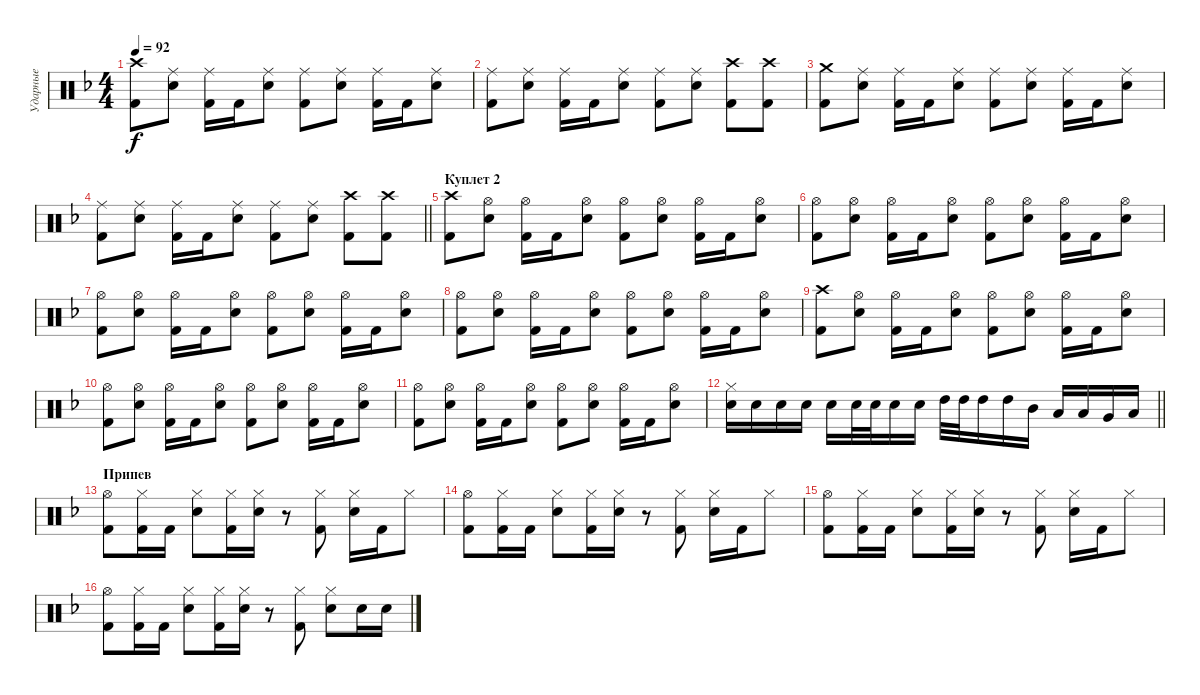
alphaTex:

\track ("Ударные" "Ударные") {instrument percussion}
\staff {score}
\articulation defaults
\ts (4 4)
\tempo 92
\clef neutral
\ks dminor
("Kick (hit) 2" "Crash high (hit)").8{dy f} ("Snare (hit) 2" "Ride (middle)").8 ("Kick (hit) 2" "Ride (middle)").16 "Kick (hit) 2".16 ("Snare (hit) 2" "Ride (middle)").8 ("Kick (hit) 2" "Ride (middle)").8 ("Snare (hit) 2" "Ride (middle)").8 ("Kick (hit) 2" "Ride (middle)").16 "Kick (hit) 2".16 ("Snare (hit) 2" "Ride (middle)").8 |
("Kick (hit) 2" "Ride (middle)").8 ("Snare (hit) 2" "Ride (middle)").8 ("Kick (hit) 2" "Ride (middle)").16 "Kick (hit) 2".16 ("Snare (hit) 2" "Ride (middle)").8 ("Kick (hit) 2" "Ride (middle)").8 ("Snare (hit) 2" "Ride (middle)").8 ("Kick (hit) 2" "Crash high (hit)").8 ("Kick (hit) 2" "Crash high (hit)").8 |
("Kick (hit) 2" "Crash medium (hit)").8 ("Snare (hit) 2" "Ride (middle)").8 ("Kick (hit) 2" "Ride (middle)").16 "Kick (hit) 2".16 ("Snare (hit) 2" "Ride (middle)").8 ("Kick (hit) 2" "Ride (middle)").8 ("Snare (hit) 2" "Ride (middle)").8 ("Kick (hit) 2" "Ride (middle)").16 "Kick (hit) 2".16 ("Snare (hit) 2" "Ride (middle)").8 |
\barLineRight lightlight
("Kick (hit) 2" "Ride (middle)").8 ("Snare (hit) 2" "Ride (middle)").8 ("Kick (hit) 2" "Ride (middle)").16 "Kick (hit) 2".16 ("Snare (hit) 2" "Ride (middle)").8 ("Kick (hit) 2" "Ride (middle)").8 ("Snare (hit) 2" "Ride (middle)").8 ("Kick (hit) 2" "Crash high (hit)").8 ("Kick (hit) 2" "Crash high (hit)").8 |
\section ("" "Куплет 2")
("Kick (hit) 2" "Crash high (hit)").8 ("Snare (hit) 2" "Hi-Hat (open)").8 ("Kick (hit) 2" "Hi-Hat (open)").16 "Kick (hit) 2".16 ("Snare (hit) 2" "Hi-Hat (open)").8 ("Kick (hit) 2" "Hi-Hat (open)").8 ("Snare (hit) 2" "Hi-Hat (open)").8 ("Kick (hit) 2" "Hi-Hat (open)").16 "Kick (hit) 2".16 ("Snare (hit) 2" "Hi-Hat (open)").8 |
("Kick (hit) 2" "Hi-Hat (open)").8 ("Snare (hit) 2" "Hi-Hat (open)").8 ("Kick (hit) 2" "Hi-Hat (open)").16 "Kick (hit) 2".16 ("Snare (hit) 2" "Hi-Hat (open)").8 ("Kick (hit) 2" "Hi-Hat (open)").8 ("Snare (hit) 2" "Hi-Hat (open)").8 ("Kick (hit) 2" "Hi-Hat (open)").16 "Kick (hit) 2".16 ("Snare (hit) 2" "Hi-Hat (open)").8 |
("Kick (hit) 2" "Hi-Hat (open)").8 ("Snare (hit) 2" "Hi-Hat (open)").8 ("Kick (hit) 2" "Hi-Hat (open)").16 "Kick (hit) 2".16 ("Snare (hit) 2" "Hi-Hat (open)").8 ("Kick (hit) 2" "Hi-Hat (open)").8 ("Snare (hit) 2" "Hi-Hat (open)").8 ("Kick (hit) 2" "Hi-Hat (open)").16 "Kick (hit) 2".16 ("Snare (hit) 2" "Hi-Hat (open)").8 |
("Kick (hit) 2" "Hi-Hat (open)").8 ("Snare (hit) 2" "Hi-Hat (open)").8 ("Kick (hit) 2" "Hi-Hat (open)").16 "Kick (hit) 2".16 ("Snare (hit) 2" "Hi-Hat (open)").8 ("Kick (hit) 2" "Hi-Hat (open)").8 ("Snare (hit) 2" "Hi-Hat (open)").8 ("Kick (hit) 2" "Hi-Hat (open)").16 "Kick (hit) 2".16 ("Snare (hit) 2" "Hi-Hat (open)").8 |
("Kick (hit) 2" "Crash high (hit)").8 ("Snare (hit) 2" "Hi-Hat (open)").8 ("Kick (hit) 2" "Hi-Hat (open)").16 "Kick (hit) 2".16 ("Snare (hit) 2" "Hi-Hat (open)").8 ("Kick (hit) 2" "Hi-Hat (open)").8 ("Snare (hit) 2" "Hi-Hat (open)").8 ("Kick (hit) 2" "Hi-Hat (open)").16 "Kick (hit) 2".16 ("Snare (hit) 2" "Hi-Hat (open)").8 |
("Kick (hit) 2" "Hi-Hat (open)").8 ("Snare (hit) 2" "Hi-Hat (open)").8 ("Kick (hit) 2" "Hi-Hat (open)").16 "Kick (hit) 2".16 ("Snare (hit) 2" "Hi-Hat (open)").8 ("Kick (hit) 2" "Hi-Hat (open)").8 ("Snare (hit) 2" "Hi-Hat (open)").8 ("Kick (hit) 2" "Hi-Hat (open)").16 "Kick (hit) 2".16 ("Snare (hit) 2" "Hi-Hat (open)").8 |
("Kick (hit) 2" "Hi-Hat (open)").8 ("Snare (hit) 2" "Hi-Hat (open)").8 ("Kick (hit) 2" "Hi-Hat (open)").16 "Kick (hit) 2".16 ("Snare (hit) 2" "Hi-Hat (open)").8 ("Kick (hit) 2" "Hi-Hat (open)").8 ("Snare (hit) 2" "Hi-Hat (open)").8 ("Kick (hit) 2" "Hi-Hat (open)").16 "Kick (hit) 2".16 ("Snare (hit) 2" "Hi-Hat (open)").8 |
\barLineRight lightlight
("Snare (hit) 2" "Hi-Hat (closed)").16 "Snare (hit) 2".16 "Snare (hit) 2".16 "Snare (hit) 2".16 "Snare (hit) 2".16 "Electric Snare (hit)".32 "Snare (hit) 2".32 "Snare (hit) 2".16 "Snare (hit) 2".16 "High Tom (hit)".32 "High Tom (hit)".32 "High Tom (hit)".16 "High Tom (hit)".16 "Mid Tom (hit)".16 "Low Tom (hit)".16 "Low Tom (hit)".16 "Very Low Tom (hit)".16 "Low Floor Tom (hit)".16 |
\section ("" "Припев")
("Kick (hit) 2" "Hi-Hat (open)").8 ("Kick (hit) 2" "Hi-Hat (closed)").16 "Kick (hit) 2".16 ("Snare (hit) 2" "Hi-Hat (closed)").8 ("Kick (hit) 2" "Hi-Hat (closed)").16 ("Snare (hit) 2" "Hi-Hat (closed)").16 r.8 ("Kick (hit) 2" "Hi-Hat (closed)").8 ("Snare (hit) 2" "Hi-Hat (closed)").16 "Kick (hit) 2".16 "Hi-Hat (closed)".8 |
("Kick (hit) 2" "Hi-Hat (open)").8 ("Kick (hit) 2" "Hi-Hat (closed)").16 "Kick (hit) 2".16 ("Snare (hit) 2" "Hi-Hat (closed)").8 ("Kick (hit) 2" "Hi-Hat (closed)").16 ("Snare (hit) 2" "Hi-Hat (closed)").16 r.8 ("Kick (hit) 2" "Hi-Hat (closed)").8 ("Snare (hit) 2" "Hi-Hat (closed)").16 "Kick (hit) 2".16 "Hi-Hat (closed)".8 |
("Kick (hit) 2" "Hi-Hat (open)").8 ("Kick (hit) 2" "Hi-Hat (closed)").16 "Kick (hit) 2".16 ("Snare (hit) 2" "Hi-Hat (closed)").8 ("Kick (hit) 2" "Hi-Hat (closed)").16 ("Snare (hit) 2" "Hi-Hat (closed)").16 r.8 ("Kick (hit) 2" "Hi-Hat (closed)").8 ("Snare (hit) 2" "Hi-Hat (closed)").16 "Kick (hit) 2".16 "Hi-Hat (closed)".8 |
("Kick (hit) 2" "Hi-Hat (open)").8 ("Kick (hit) 2" "Hi-Hat (closed)").16 "Kick (hit) 2".16 ("Snare (hit) 2" "Hi-Hat (closed)").8 ("Kick (hit) 2" "Hi-Hat (closed)").16 ("Snare (hit) 2" "Hi-Hat (closed)").16 r.8 ("Kick (hit) 2" "Hi-Hat (closed)").8 ("Snare (hit) 2" "Hi-Hat (closed)").8 "Snare (hit) 2".16 "Snare (hit) 2".16
